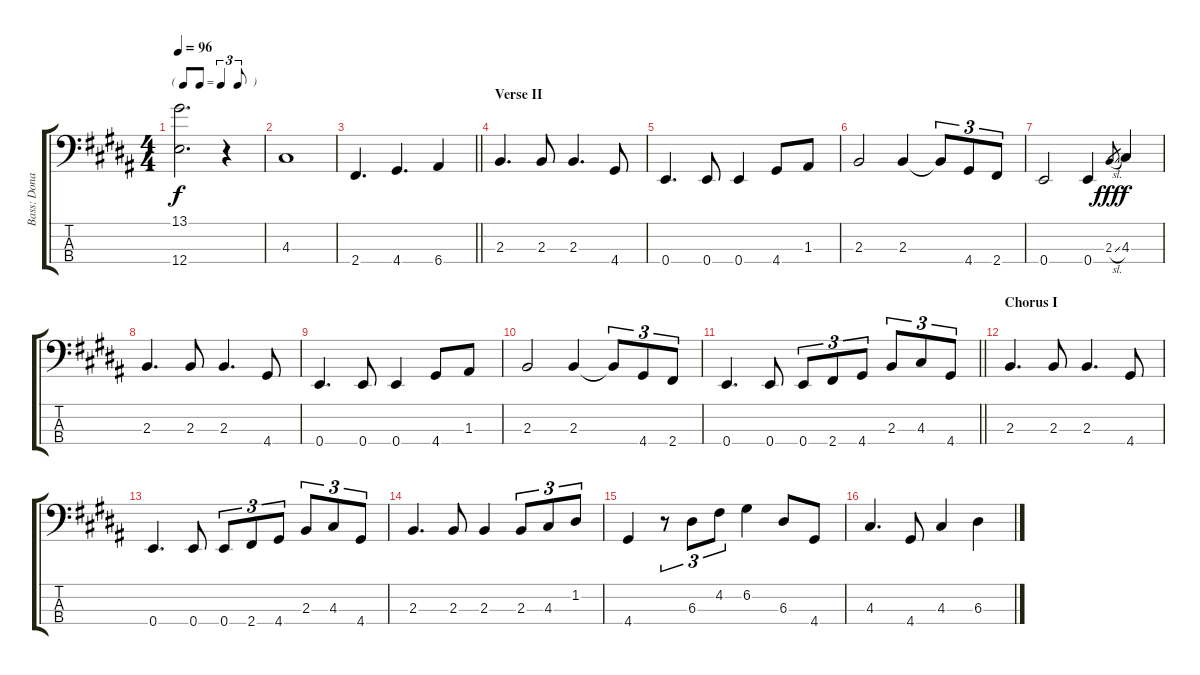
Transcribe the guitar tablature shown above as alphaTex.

\track ("Bass: Donald" "Bass: Dona") {instrument electricbassfinger}
\staff {score tabs}
\tuning (G2 D2 A1 E1) {hide}
\ts (4 4)
\tf triplet8th
\tempo 96
\clef f4
\ks b
(13.1 12.4).2{d dy f} r.4 |
4.3.1 |
\barLineRight lightlight
2.4.4{d} 4.4.4{d} 6.4.4 |
\section ("" "Verse II")
2.3.4{d} 2.3.8 2.3.4{d} 4.4.8 |
0.4.4{d} 0.4.8 0.4.4 4.4.8 1.3.8 |
2.3.2 2.3.4 2.3{t}.8{tu (3 2)} 4.4.8{tu (3 2)} 2.4.8{tu (3 2)} |
0.4.2 0.4.4 2.3{sl}.8{gr dy fff} 4.3.4{dy f} |
2.3.4{d} 2.3.8 2.3.4{d} 4.4.8 |
0.4.4{d} 0.4.8 0.4.4 4.4.8 1.3.8 |
2.3.2 2.3.4 2.3{t}.8{tu (3 2)} 4.4.8{tu (3 2)} 2.4.8{tu (3 2)} |
\barLineRight lightlight
0.4.4{d} 0.4.8 0.4.8{tu (3 2)} 2.4.8{tu (3 2)} 4.4.8{tu (3 2)} 2.3.8{tu (3 2)} 4.3.8{tu (3 2)} 4.4.8{tu (3 2)} |
\section ("" "Chorus I")
2.3.4{d} 2.3.8 2.3.4{d} 4.4.8 |
0.4.4{d} 0.4.8 0.4.8{tu (3 2)} 2.4.8{tu (3 2)} 4.4.8{tu (3 2)} 2.3.8{tu (3 2)} 4.3.8{tu (3 2)} 4.4.8{tu (3 2)} |
2.3.4{d} 2.3.8 2.3.4 2.3.8{tu (3 2)} 4.3.8{tu (3 2)} 1.2.8{tu (3 2)} |
4.4.4 r.8{tu (3 2)} 6.3.8{tu (3 2)} 4.2.8{tu (3 2)} 6.2.4 6.3.8 4.4.8 |
4.3.4{d} 4.4.8 4.3.4 6.3.4
